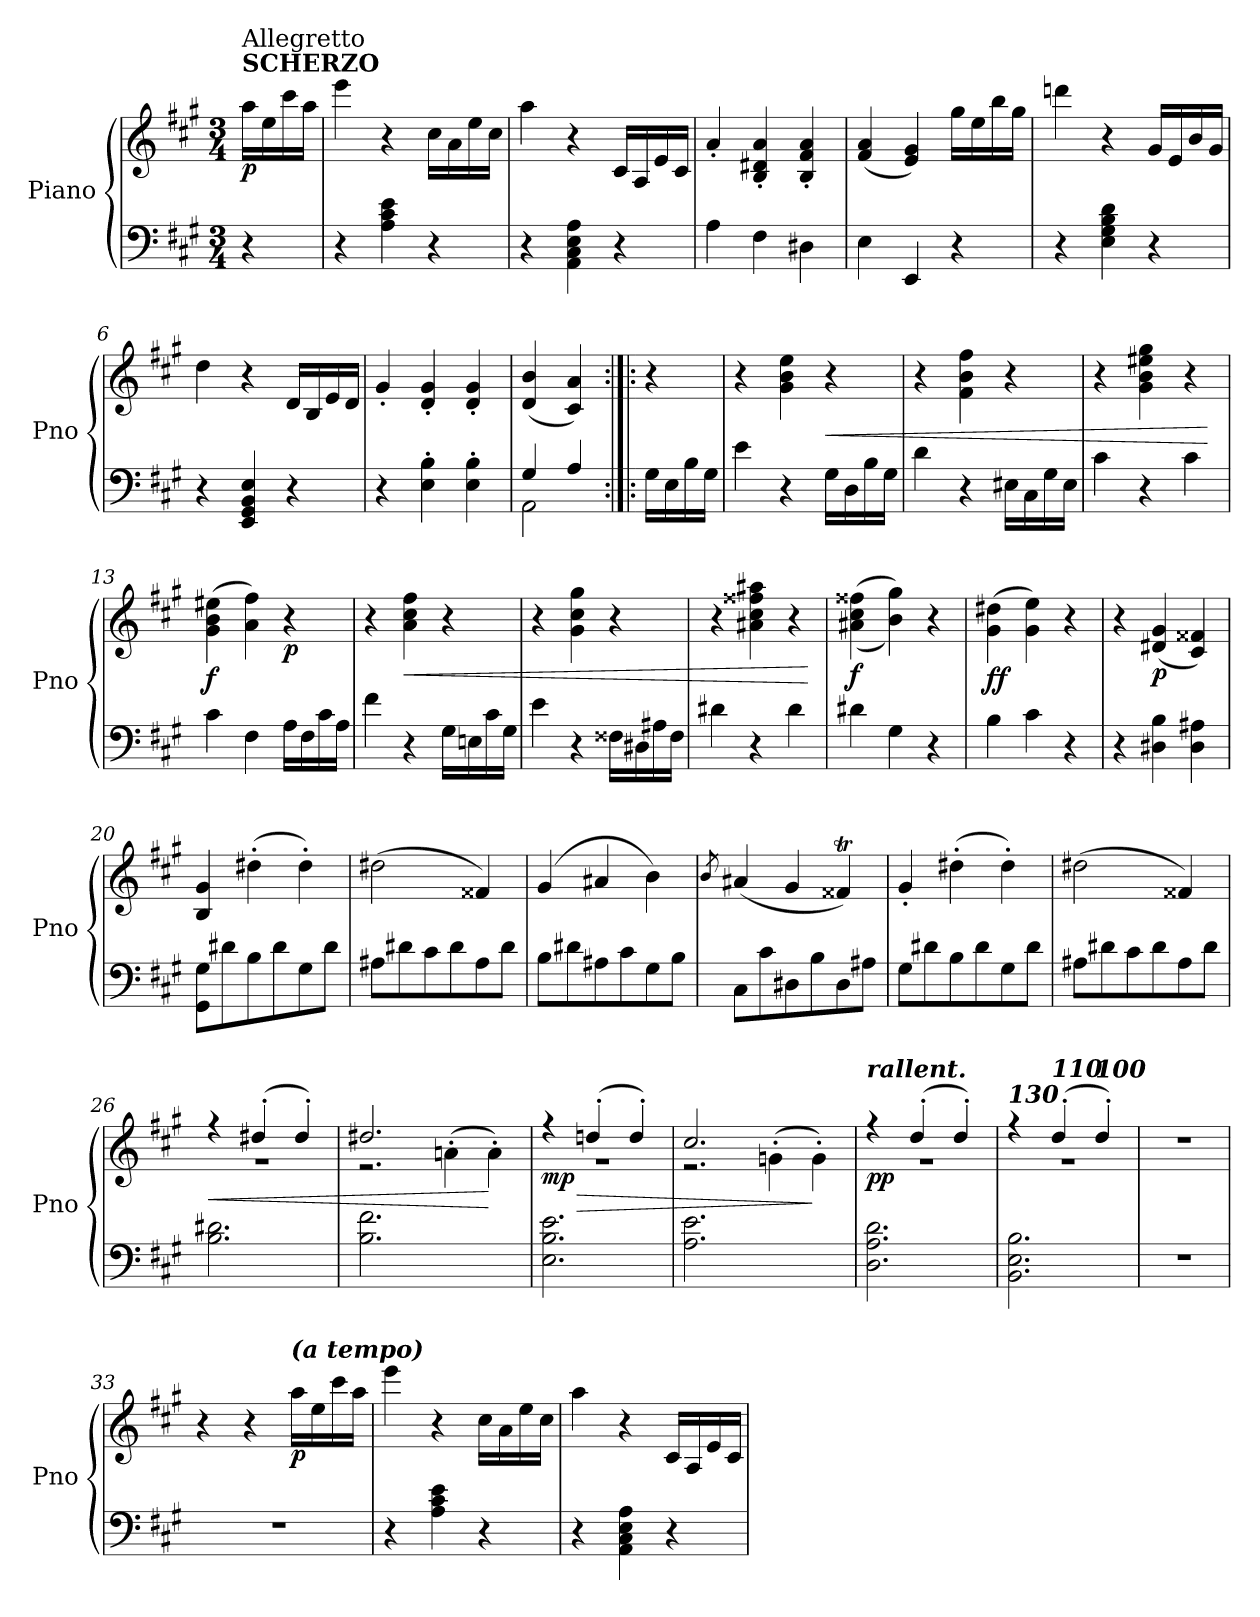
**kern	**kern	**dynam
*part1	*part1	*part1
*staff2	*staff1	*staff1/2
*I"Piano	*	*
*I'Pno	*	*
*clefF4	*clefG2	*
*k[f#c#g#]	*k[f#c#g#]	*
*M3/4	*M3/4	*
=	=	=
!	!LO:TX:a:B:t=SCHERZO	!
!	!LO:TX:a:t=Allegretto	!
!	!	!LO:DY:b
4r	16aa\LL	p
.	16ee\	.
.	16ccc#\	.
.	16aa\JJ	.
=1	=1	=1
4r	4eee\	.
4A\ 4c#\ 4e\	4r	.
4r	16cc#\LL	.
.	16a\	.
.	16ee\	.
.	16cc#\JJ	.
=2	=2	=2
4r	4aa\	.
4AA\ 4C#\ 4E\ 4A\	4r	.
4r	16c#/LL	.
.	16A/	.
.	16e/	.
.	16c#/JJ	.
=3	=3	=3
4A\	4a'/	.
4F#\	4B/' 4d#X/' 4a/'	.
4D#X\	4B/' 4f#/' 4a/'	.
=4	=4	=4
4E\	(>4f#/ 4a/	.
4EE/	4e/ 4g#/)	.
4r	16gg#\LL	.
.	16ee\	.
.	16bb\	.
.	16gg#\JJ	.
=5	=5	=5
4r	4dddn\	.
4E\ 4G#\ 4B\ 4d\	4r	.
4r	16g#/LL	.
.	16e/	.
.	16b/	.
.	16g#/JJ	.
=6	=6	=6
4r	4dd\	.
4EE/ 4GG#/ 4BB/ 4E/	4r	.
4r	16d/LL	.
.	16B/	.
.	16e/	.
.	16d/JJ	.
!!LO:LB:g=z
=7	=7	=7
4r	4g#'/	.
4E\' 4B\'	4d/' 4g#/'	.
4E\' 4B\'	4d/' 4g#/'	.
=8	=8	=8
*^	*	*
4G#/	2AA\	(<4d/ 4b/	.
4A/	.	4c#/ 4a/)	.
*v	*v	*	*
=9:|!|:	=9:|!|:	=9:|!|:
16G#\LL	4r	.
16E\	.	.
16B\	.	.
16G#\JJ	.	.
=10	=10	=10
4e\	4r	.
4r	4g#\ 4b\ 4ee\	.
!	!	!LO:HP:b
!	!	!LO:DY:n=1:b
16G#\LL	4r	< other-dynamics
16D\	.	.
16B\	.	.
16G#\JJ	.	.
=11	=11	=11
4d\	4r	.
4r	4f#\ 4b\ 4ff#\	.
16E#X\LL	4r	.
16C#\	.	.
16G#\	.	.
16E#\JJ	.	.
=12	=12	=12
4c#\	4r	.
4r	4g#\ 4b\ 4ee#X\ 4gg#\	.
4c#\	4r	.
.	.	[
=13	=13	=13
!	!	!LO:DY:b
4c#\	(>4g#\ 4b\ 4ee#X\	f
4F#\	4a\ 4ff#\)	.
!	!	!LO:DY:b
16A\LL	4r	p
16F#\	.	.
16c#\	.	.
16A\JJ	.	.
=14	=14	=14
4f#\	4r	.
!	!	!LO:HP:b
!	!	!LO:DY:n=1:b
4r	4a\ 4cc#\ 4ff#\	< other-dynamics
16G#\LL	4r	.
16En\	.	.
16c#\	.	.
16G#\JJ	.	.
!!LO:LB:g=z
=15	=15	=15
4e\	4r	.
4r	4g#\ 4cc#\ 4gg#\	.
16F##X\LL	4r	.
16D#X\	.	.
16A#X\	.	.
16F##\JJ	.	.
=16	=16	=16
4d#X\	4r	.
4r	4a#X\ 4cc#\ 4ff##X\ 4aa#X\	.
4d#\	4r	.
.	.	[
=17	=17	=17
!	!	!LO:DY:b
4d#X\	(>(>4a#X\ 4cc#\ 4ff##X\	f
4G#\	4b\ 4gg#\))	.
4r	4r	.
=18	=18	=18
!	!	!LO:DY:b
4B\	(>4g#\ 4dd#X\	ff
4c#\	4g#\ 4ee\)	.
4r	4r	.
=19	=19	=19
4r	4r	.
!	!	!LO:DY:b
4D#X\ 4B\	(<4d#X/ 4g#/	p
4D#\ 4A#X\	4c#/ 4f##X/)	.
=20	=20	=20
8GG#\ 8G#\L	4B/ 4g#/	.
8d#X\	.	.
8B\	(>4dd#X'\	.
8d#\	.	.
8G#\	4dd#'\)	.
8d#\J	.	.
=21	=21	=21
8A#X\L	(>2dd#X\	.
8d#X\	.	.
8c#\	.	.
8d#\	.	.
8A#\	4f##X/)	.
8d#\J	.	.
!!LO:LB:g=z
=22	=22	=22
8B\L	(>4g#/	.
8d#X\	.	.
8A#X\	4a#X/	.
8c#\	.	.
8G#\	4b\)	.
8B\J	.	.
=23	=23	=23
.	8qb/	.
8C#\L	(<4a#X/	.
8c#\	.	.
8D#X\	4g#/	.
8B\	.	.
8D#\	4f##Xt/)	.
8A#X\J	.	.
=24	=24	=24
8G#\L	4g#'/	.
8d#X\	.	.
8B\	(>4dd#X'\	.
8d#\	.	.
8G#\	4dd#'\)	.
8d#\J	.	.
=25	=25	=25
8A#X\L	(>2dd#X\	.
8d#X\	.	.
8c#\	.	.
8d#\	.	.
8A#\	4f##X/)	.
8d#\J	.	.
=26	=26	=26
!	!	!LO:HP:b
*	*^	*
2.B\ 2.d#X\	4r	2.r	<
.	(>4dd#X'/	.	.
.	4dd#'/)	.	.
=27	=27	=27	=27
2.B\ 2.f#\	2.dd#X/	2.r	.
2ryy	2ryy	(>4an'\	.
.	.	4a'\)	[
!!LO:LB:g=z	!!
=28	=28	=28	=28
!	!	!	!LO:HP:b
!	!	!	!LO:DY:n=1:b
2.E\ 2.B\ 2.e\	4r	2.r	> mp
.	(>4ddn'/	.	.
.	4dd'/)	.	.
=29	=29	=29	=29
2.A\ 2.e\	2.cc#/	2.r	.
2ryy	2ryy	(>4gn'\	.
.	.	4g'\)	]
=30	=30	=30	=30
!	!LO:TX:a:Bi:t=rallent.	!	!
!	!	!	!LO:DY:b
2.D\ 2.A\ 2.d\	4r	2.r	pp
.	(>4dd'/	.	.
.	4dd'/)	.	.
=31	=31	=31	=31
!	!LO:TX:a:Bi:t=130	!	!
2.BB\ 2.E\ 2.B\	4r	2.r	.
!	!LO:TX:a:Bi:t=110	!	!
.	(>4dd'/	.	.
!	!LO:TX:a:Bi:t=100	!	!
.	4dd'/)	.	.
*	*v	*v	*
=32	=32	=32
2.r	2.r	.
=33	=33	=33
2.r	4r	.
.	4r	.
!	!LO:TX:a:Bi:t=(a tempo)	!
!	!	!LO:DY:b
.	16aa\LL	p
.	16ee\	.
.	16ccc#\	.
.	16aa\JJ	.
=34	=34	=34
4r	4eee\	.
4A\ 4c#\ 4e\	4r	.
4r	16cc#\LL	.
.	16a\	.
.	16ee\	.
.	16cc#\JJ	.
=35	=35	=35
4r	4aa\	.
4AA\ 4C#\ 4E\ 4A\	4r	.
4r	16c#/LL	.
.	16A/	.
.	16e/	.
.	16c#/JJ	.
=	=	=
*-	*-	*-
